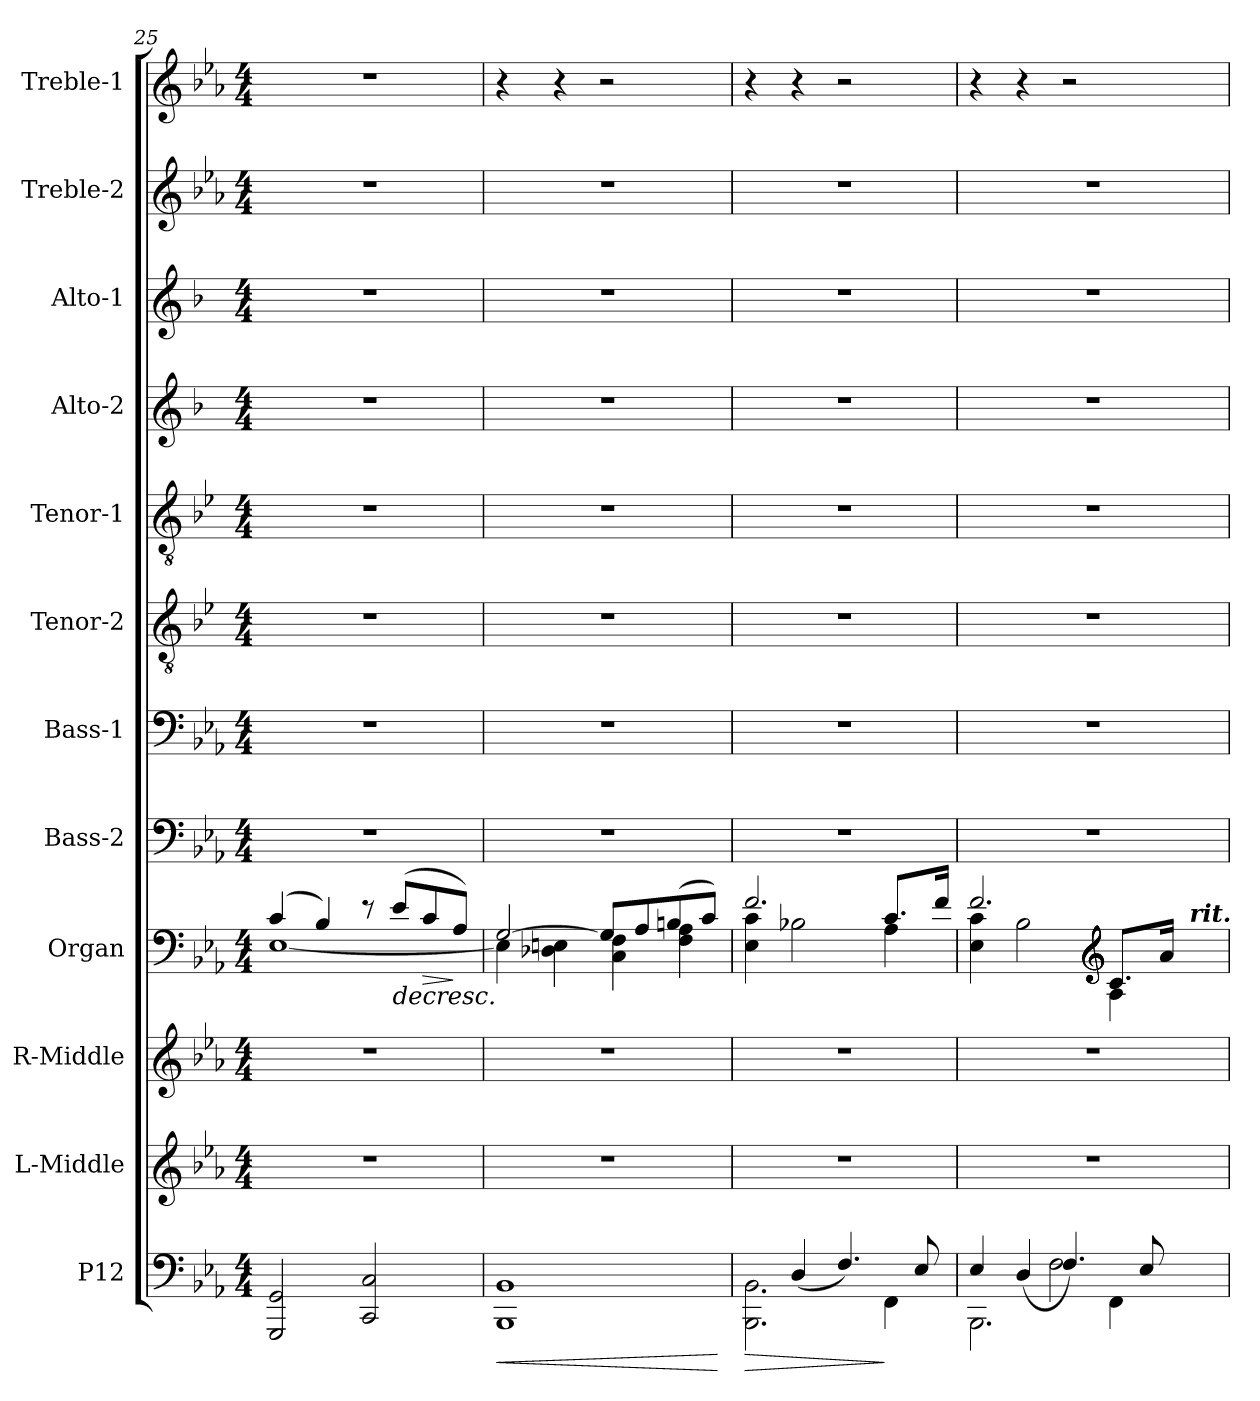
**kern	**dynam	**kern	**kern	**kern	**dynam	**kern	**kern	**kern	**kern	**kern	**kern	**kern	**kern
*part12	*part12	*part11	*part10	*part9	*part9	*part8	*part7	*part6	*part5	*part4	*part3	*part2	*part1
*staff12	*staff12	*staff11	*staff10	*staff9	*staff9	*staff8	*staff7	*staff6	*staff5	*staff4	*staff3	*staff2	*staff1
*I"P12	*	*I"L-Middle	*I"R-Middle	*I"Organ	*	*I"Bass-2	*I"Bass-1	*I"Tenor-2	*I"Tenor-1	*I"Alto-2	*I"Alto-1	*I"Treble-2	*I"Treble-1
*	*	*I'L-M	*	*I'Organ	*	*I'B2:	*I'B1:	*I'T2:	*I'T1:	*I'A2:	*I'A1:	*	*
*clefF4	*	*clefG2	*clefG2	*clefF4	*	*clefF4	*clefF4	*clefGv2	*clefGv2	*clefG2	*clefG2	*clefG2	*clefG2
*	*	*	*	*	*	*	*	*ITrd4c7	*ITrd4c7	*ITrd1c2	*ITrd1c2	*ITrd-7c-12	*ITrd-7c-12
*k[b-e-a-]	*	*k[b-e-a-]	*k[b-e-a-]	*k[b-e-a-]	*	*k[b-e-a-]	*k[b-e-a-]	*k[b-e-a-]	*k[b-e-a-]	*k[b-e-a-]	*k[b-e-a-]	*k[b-e-a-]	*k[b-e-a-]
*E-:	*	*E-:	*E-:	*E-:	*	*E-:	*E-:	*E-:	*E-:	*E-:	*E-:	*E-:	*E-:
*M4/4	*	*M4/4	*M4/4	*M4/4	*	*M4/4	*M4/4	*M4/4	*M4/4	*M4/4	*M4/4	*M4/4	*M4/4
=25	=25	=25	=25	=25	=25	=25	=25	=25	=25	=25	=25	=25	=25
*	*	*	*	*^	*	*	*	*	*	*	*	*	*
2GGGi/ 2GGi	.	1r	1r	(4ci/	[1E-i	.	1r	1r	1r	1r	1r	1r	1r	1r
.	.	.	.	4B-i/)	.	.	.	.	.	.	.	.	.	.
2CCi/ 2Ci	.	.	.	8r	.	.	.	.	.	.	.	.	.	.
!	!	!	!	!	!	!LO:HP:b	!	!	!	!	!	!	!	!
.	.	.	.	(8e-i/L	.	>	.	.	.	.	.	.	.	.
!	!	!	!	!	!	!LO:HP:b	!	!	!	!	!	!	!	!
.	.	.	.	8ci/	.	>	.	.	.	.	.	.	.	.
.	.	.	.	8A-i/J)	.	] ]	.	.	.	.	.	.	.	.
!!LO:LB:g=z
=26	=26	=26	=26	=26	=26	=26	=26	=26	=26	=26	=26	=26	=26	=26
!	!LO:HP:b	!	!	!	!	!	!	!	!	!	!	!	!	!
1BBB-i 1BB-i	<	1r	1r	[2Gi/	4E-i\]	.	1r	1r	1r	1r	1r	1r	1r	4r
.	.	.	.	.	4D-Xi\ 4Eni	.	.	.	.	.	.	.	.	4r
.	.	.	.	8Gi/L]	4Ci\ 4Fi	.	.	.	.	.	.	.	.	2r
.	.	.	.	8A-i/	.	.	.	.	.	.	.	.	.	.
.	.	.	.	(8Bni/	4Fi\ 4A-i	.	.	.	.	.	.	.	.	.
.	.	.	.	8ci/J)	.	.	.	.	.	.	.	.	.	.
*	*	*	*	*v	*v	*	*	*	*	*	*	*	*	*
.	[	.	.	.	.	.	.	.	.	.	.	.	.
=27	=27	=27	=27	=27	=27	=27	=27	=27	=27	=27	=27	=27	=27
!	!LO:HP:b	!	!	!	!	!	!	!	!	!	!	!	!
*^	*	*	*	*^	*	*	*	*	*	*	*	*	*
2.BBB-i\ 2.BB-i	4ryy	>	1r	1r	2.fi/	4E-i\ 4ci	.	1r	1r	1r	1r	1r	1r	1r	4r
.	(4Di/	.	.	.	.	2B-Xi\	.	.	.	.	.	.	.	.	4r
.	4.Fi/)	.	.	.	.	.	.	.	.	.	.	.	.	.	2r
4FFi\	.	]	.	.	8.ci/L	4A-i\	.	.	.	.	.	.	.	.	.
.	8E-i/	.	.	.	.	.	.	.	.	.	.	.	.	.	.
.	.	.	.	.	16fi/Jk	.	.	.	.	.	.	.	.	.	.
=28	=28	=28	=28	=28	=28	=28	=28	=28	=28	=28	=28	=28	=28	=28	=28
*	*^	*	*	*	*	*^	*	*	*	*	*	*	*	*	*
2.BBB-i\	4E-i/	2ryy	.	1r	1r	2.fi/	4E-i\ 4ci	2ryy	.	1r	1r	1r	1r	1r	1r	1r	4r
.	(4Di/	.	.	.	.	.	2B-i\	.	.	.	.	.	.	.	.	.	4r
.	4.Fi/)	2Fi\	.	.	.	.	.	4ryy	.	.	.	.	.	.	.	.	2r
*	*	*	*	*	*	*clefG2	*	*	*	*	*	*	*	*	*	*	*
4FFi\	.	.	.	.	.	8.ci/L	4A-i\	8ryy	.	.	.	.	.	.	.	.	.
.	8E-i/	.	.	.	.	.	.	16ryy	.	.	.	.	.	.	.	.	.
.	.	.	.	.	.	16a-i/Jk	.	32ryy	.	.	.	.	.	.	.	.	.
.	.	.	.	.	.	.	.	64ryy	.	.	.	.	.	.	.	.	.
.	.	.	.	.	.	.	.	128...ryy	.	.	.	.	.	.	.	.	.
!	!	!	!	!	!	!	!	!LO:TX:a:Bi:t=rit.	!	!	!	!	!	!	!	!	!
.	.	.	.	.	.	.	.	1024ryy	.	.	.	.	.	.	.	.	.
*v	*v	*v	*	*	*	*v	*v	*v	*	*	*	*	*	*	*	*	*
=	=	=	=	=	=	=	=	=	=	=	=	=	=
*-	*-	*-	*-	*-	*-	*-	*-	*-	*-	*-	*-	*-	*-
